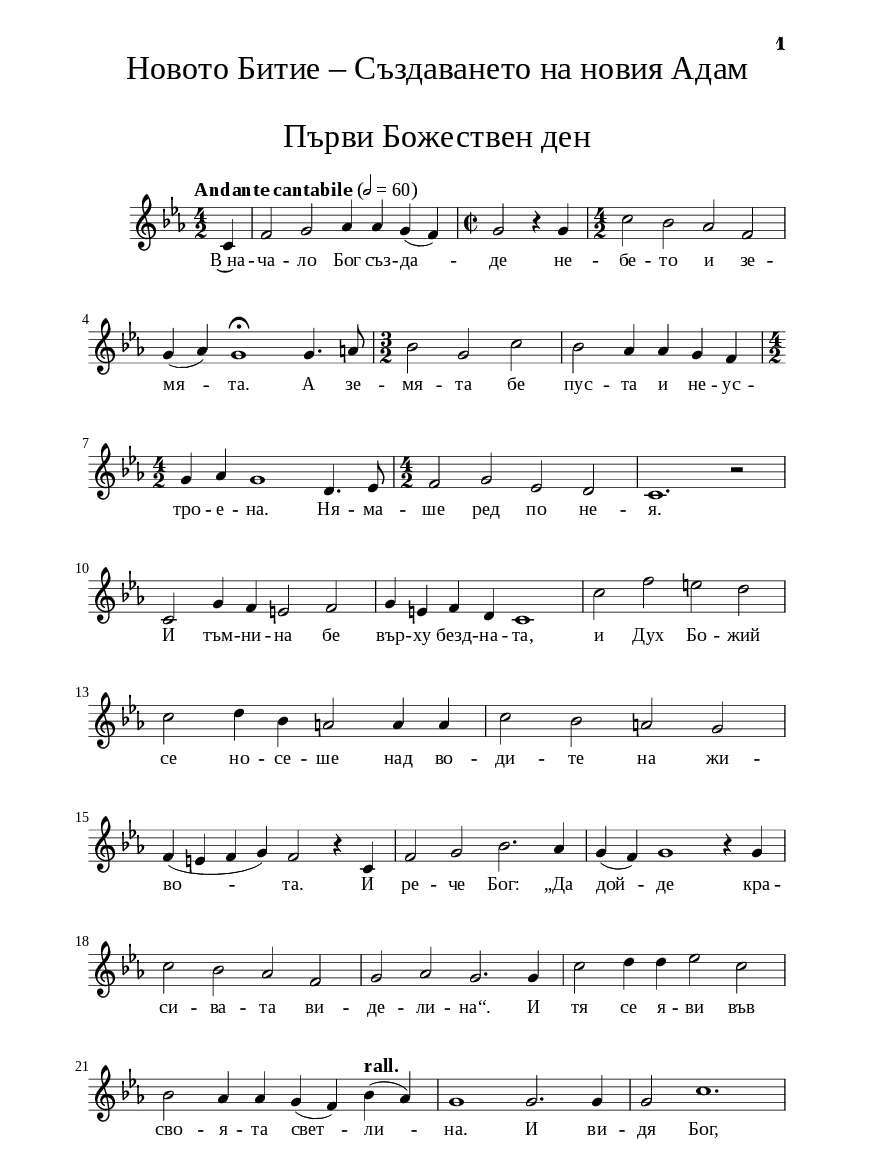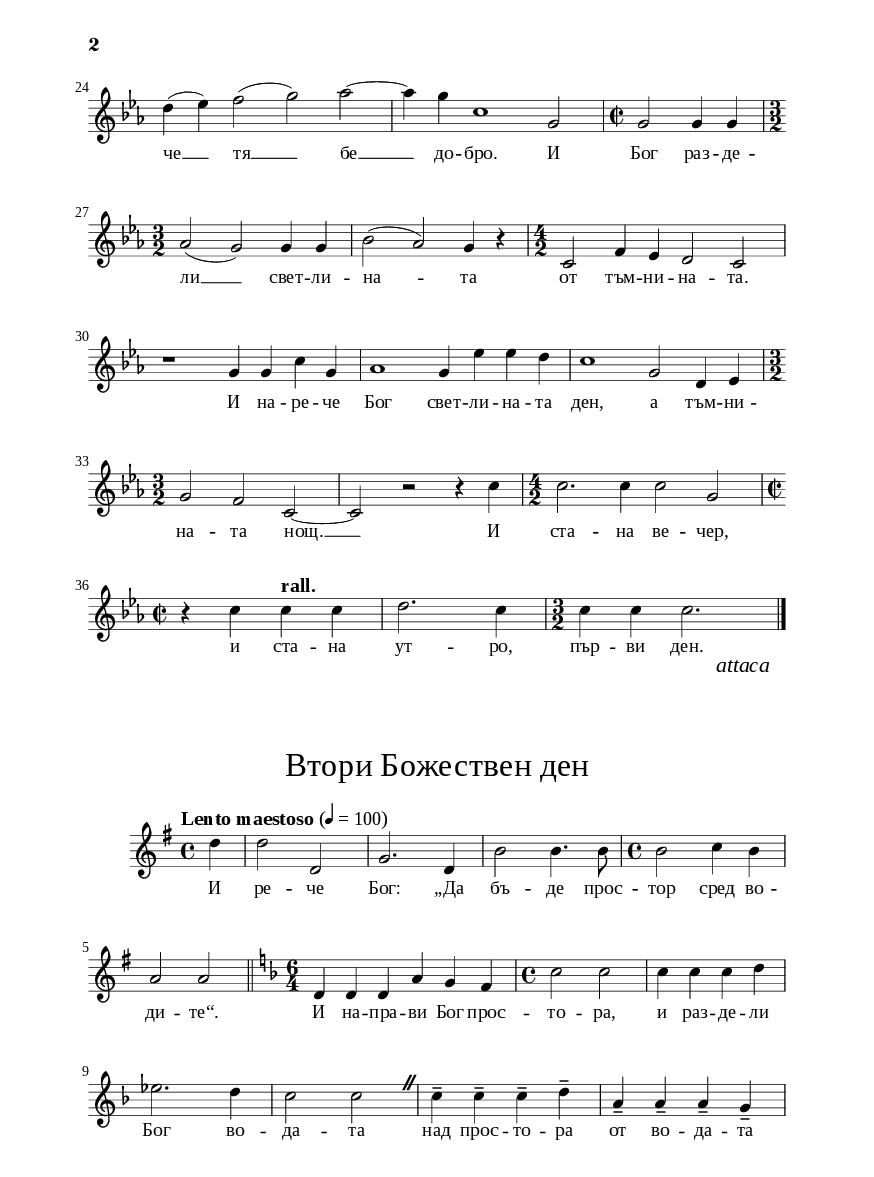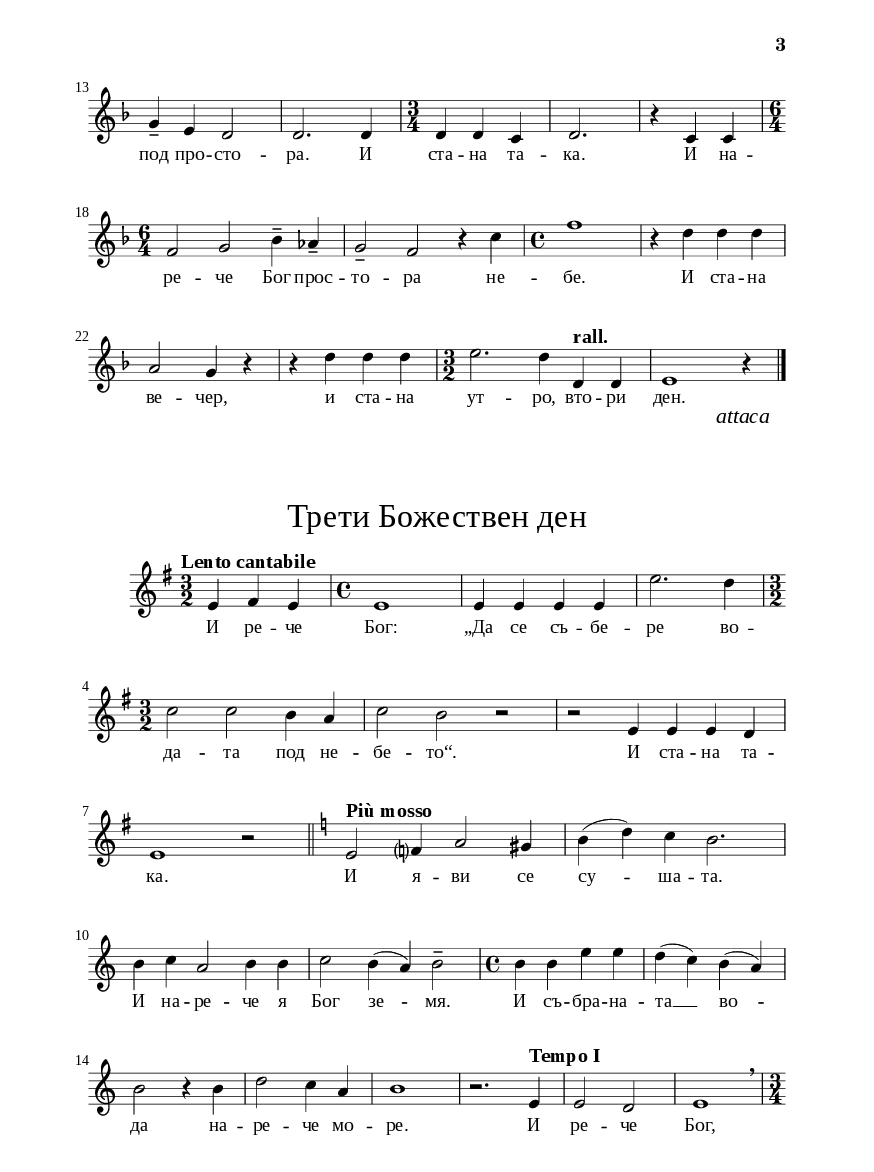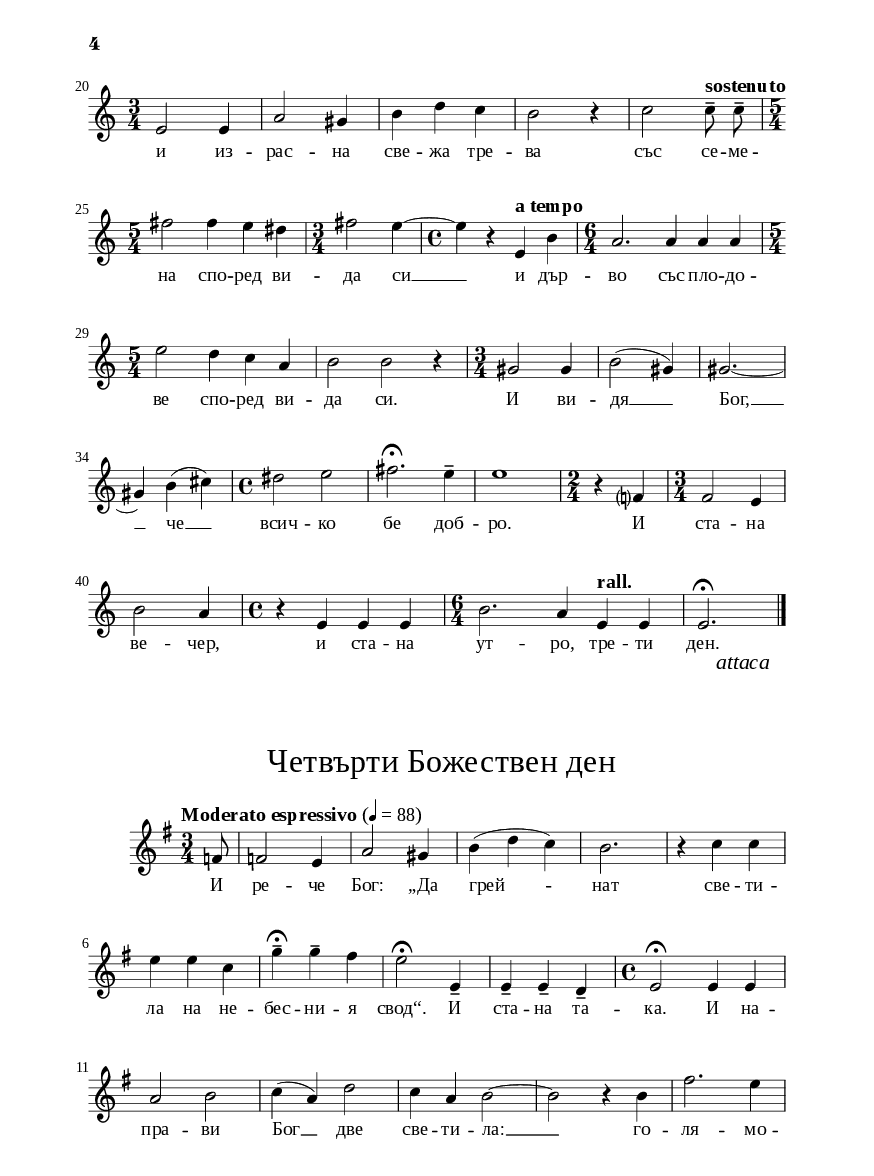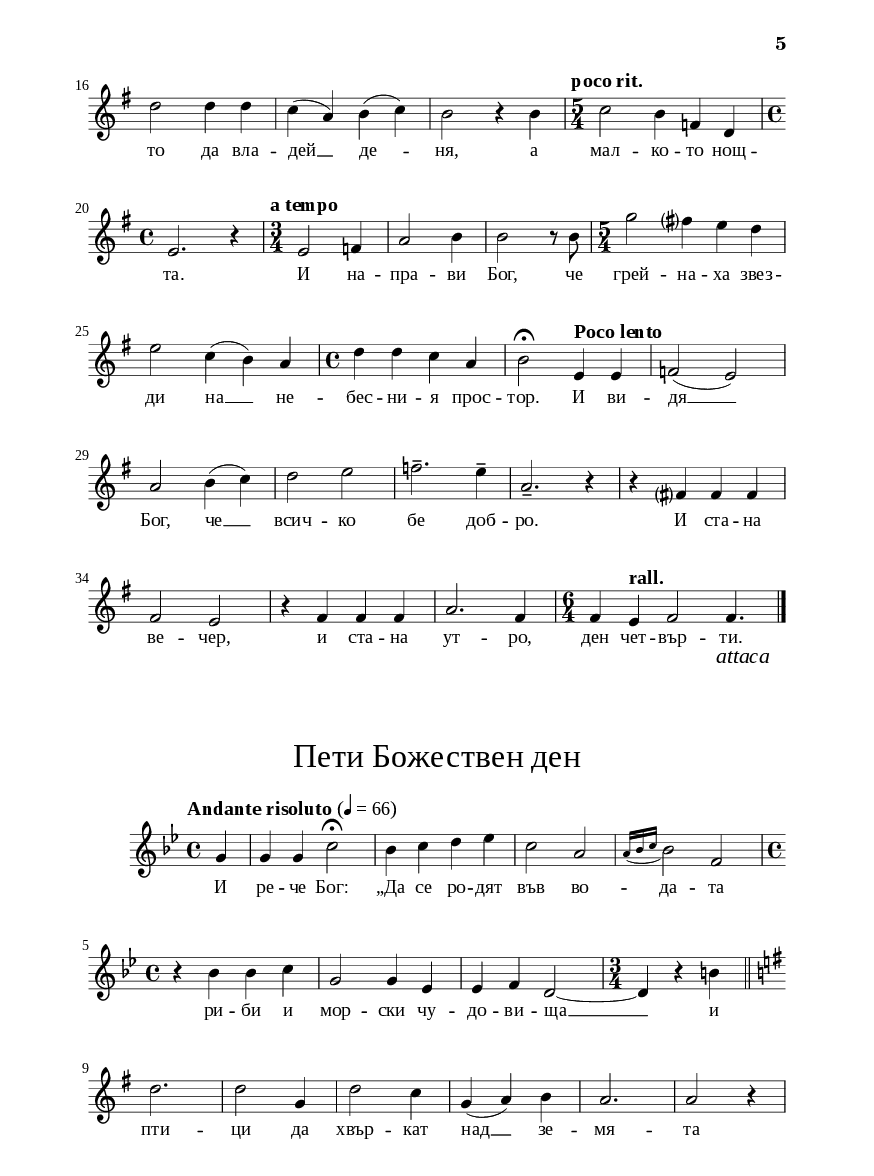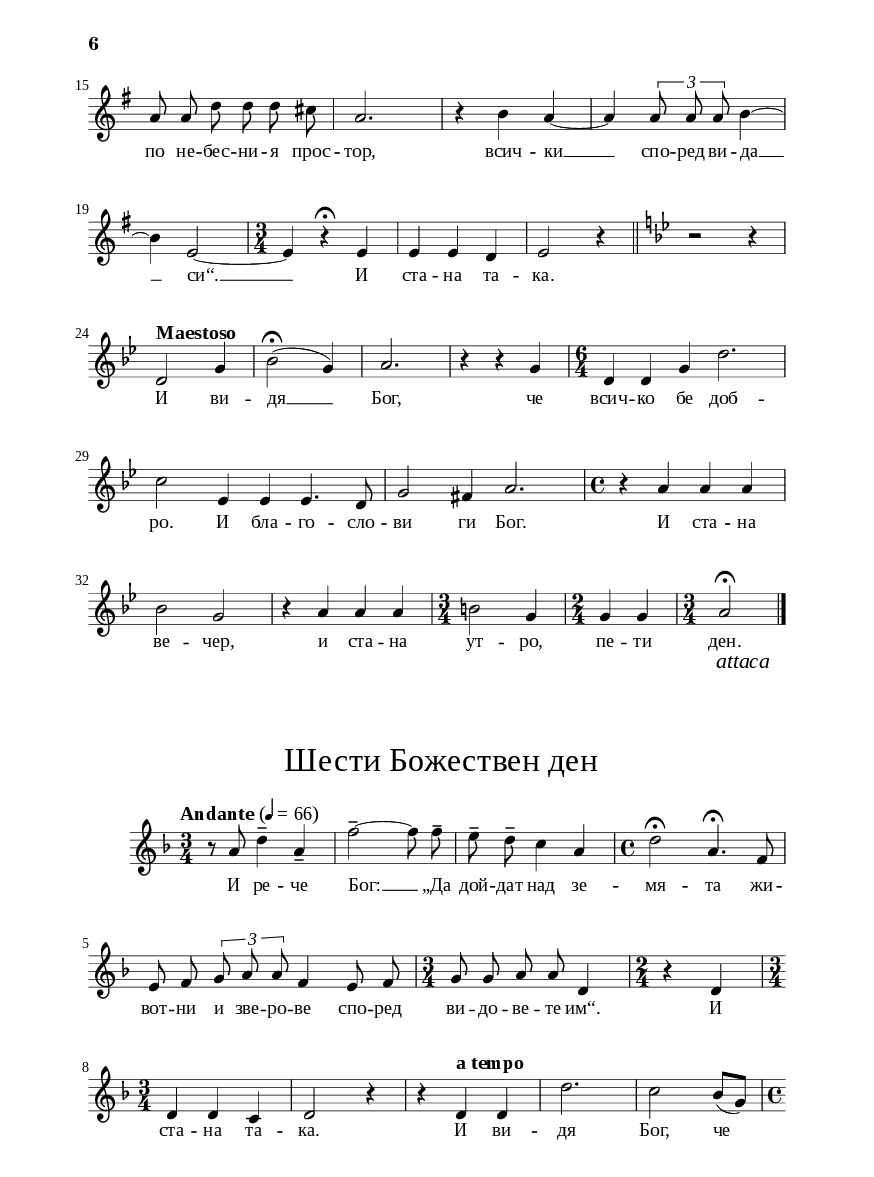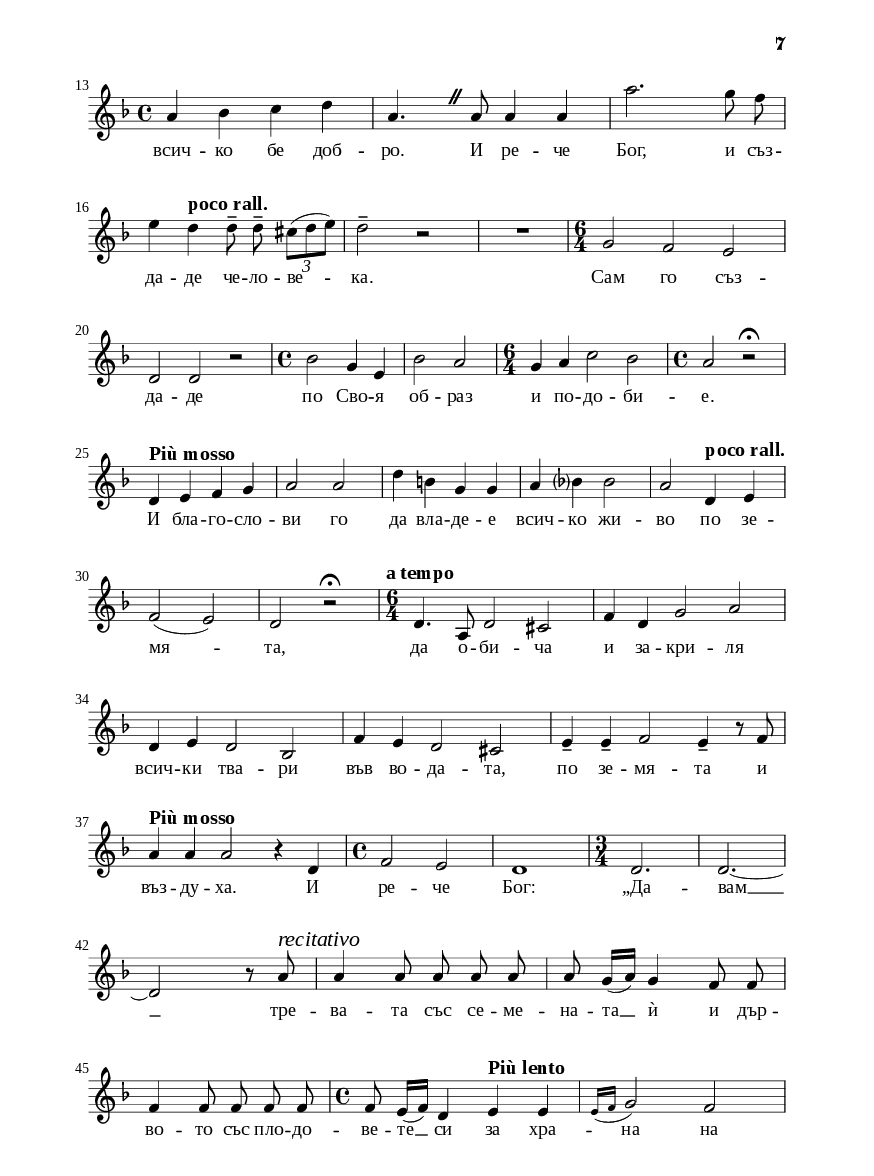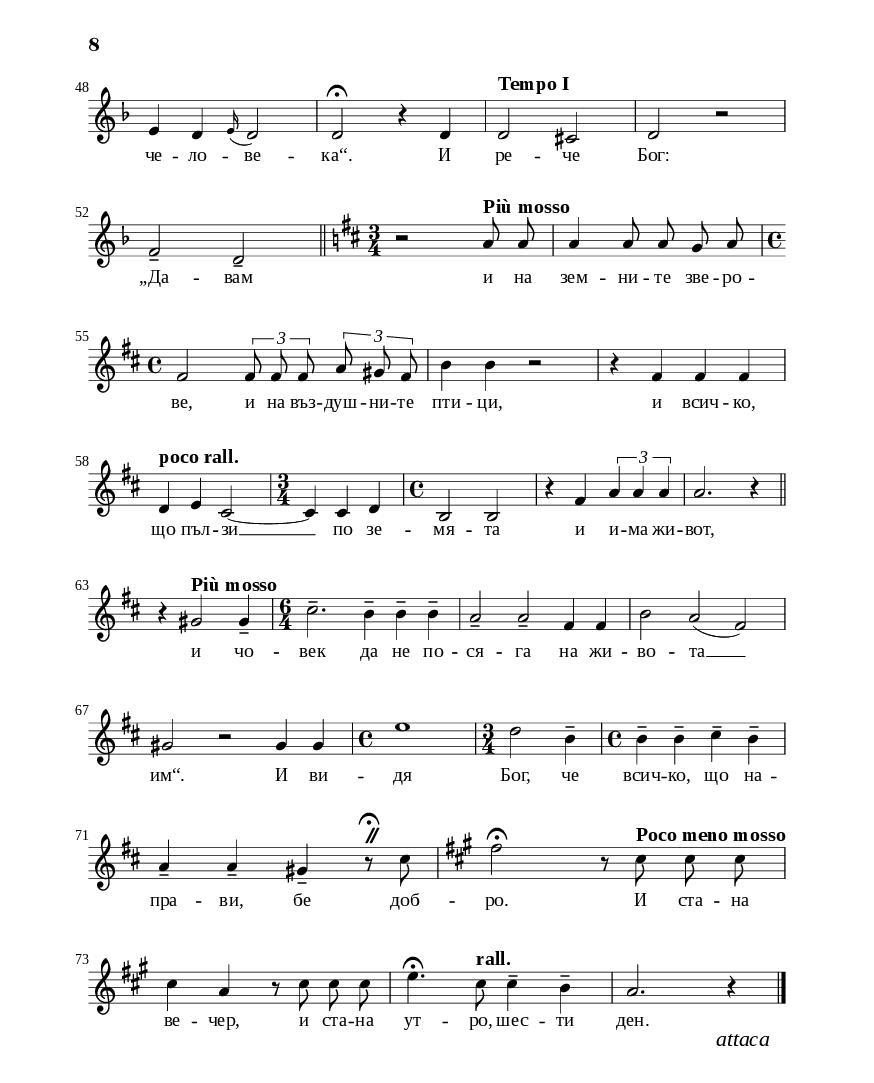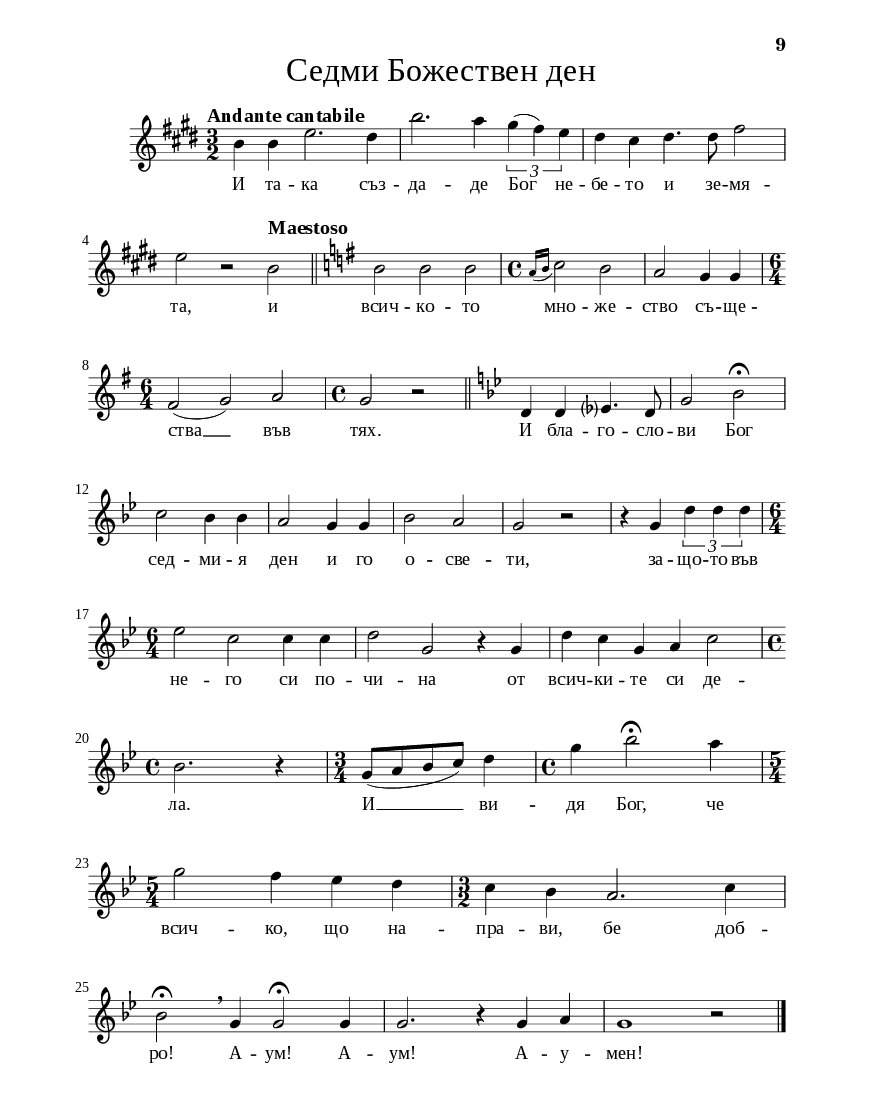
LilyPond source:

\version "2.24.4"

% include paper part and global functions
\include "include/globals.ily"

\bookpart {
  \label #'ref191
  \tocItem \markup "Новото Битие"
  \label #'ref191_1
  \tocItem \markup "     Първи Божествен ден"
  \include "include/bookpart-paper.ily"
  \markup \center-column \normal-text {
    \center-align
    \fill-line { \with-link #'ref_desc_18 \abs-fontsize #16  "Новото Битие – Създаването на новия Адам" }
    % \vspace #1
    % \fill-line {\abs-fontsize #14.5  "" }
    \center-align

    \vspace #-0.1
    \center-align

    \vspace #-0.1
    \center-align
    \hspace #5.1

    \center-align
    \line \fontsize #-3 { " " }
  }
  \score {
    \include "include/score-layout.ily"
    \new Voice \absolute {
      \clef treble
      \key c \minor
      \time 4/2
      \tempoFunc "Andante cantabile" 2 "60"
      \autoBeamOff
      \partial 4
      c'4 | f'2 g'2
      as'4 as'4 g'4 ( f'4 ) | \time 2/2 g'2 r4 g'4 | % 3
      \time 4/2 c''2 bes'2 as'2 f'2 \break | % 4
      g'4 ( as'4 ) g'1 \fermata g'4. a'8 | % 5
      \time 3/2  bes'2 g'2 c''2 | % 6
      bes'2 as'4 as'4 g'4 f'4 \break | % 7
      \time 4/2  g'4 as'4 g'1 d'4. es'8 | % 8
      \time 4/2  f'2 g'2 es'2 d'2 | % 9
      c'1. r2 \break |
      c'2 g'4 f'4 e'2 f'2 | % 11
      g'4 e'4 f'4 d'4 c'1 | % 12
      c''2 f''2 e''2 d''2 \break | % 13
      c''2 d''4 bes'4 a'2 a'4 a'4 | % 14
      c''2 bes'2 a'2 g'2 \break | % 15
      f'4 ( e'4 f'4 g'4 ) f'2 r4 c'4 | % 16
      f'2 g'2 bes'2. as'4 | % 17
      g'4 ( f'4 ) g'1 r4 g'4 \break | % 18
      c''2 bes'2 as'2 f'2 | % 19
      g'2 as'2 g'2. g'4 |
      c''2 d''4 d''4 es''2 c''2 \break | % 21
      bes'2 as'4 as'4 g'4 ( f'4 )  \tempo "rall." bes'4( as'4 )
      | % 22
      g'1 g'2. g'4 | % 23
      g'2 c''1.  | \break % 24
      d''4 ( es''4 ) f''2 ( g''2 ) as''2 ~ | % 25
      as''4 g''4 c''1 g'2 | % 26
      \time 2/2  g'2 g'4 g'4 \break | % 27
      \time 3/2  as'2 ( g'2 ) g'4 g'4 | % 28
      bes'2 ( as'2 ) g'4 r4 | % 29
      \time 4/2  c'2 f'4 es'4 d'2 c'2 \break |
      r1 g'4 g'4 c''4 g'4 | % 31
      as'1 g'4 es''4 es''4 d''4 | % 32
      c''1 g'2 d'4 es'4 \break | % 33
      \time 3/2  g'2 f'2 c'2 ~ | % 34
      c'2 r2 r4 c''4 | % 35
      \time 4/2  c''2. c''4 c''2 g'2 \break | % 36
      \time 2/2  r4 c''4 \tempo "rall."  c''4c''4 | % 37
      d''2. c''4 | % 38
      \time 3/2 c''4 c''4 c''2. \bar "|."
    }

    \addlyrics {
      В~на -- ча --
      ло Бог съз -- да -- де не -- бе -- то и зе --
      мя -- та. А зе -- мя -- та бе пус -- та и не
      -- ус -- тро -- е -- на. Ня -- ма -- ше ред по
      не -- я. И тъм -- ни -- на бе вър -- ху безд --
      на -- та, и Дух Бо -- жий се но -- се -- ше
      над во -- ди -- те на жи -- во -- та. И ре --
      че Бог: „Да дой -- де кра -- си -- ва -- та ви
      -- де -- ли -- на“. И тя се я -- ви във сво --
      я -- та свет -- ли -- на. И ви -- дя Бог, че __
      тя __ бе __ до -- бро. И Бог раз -- де -- ли __ свет --
      ли -- на -- та от тъм -- ни -- на -- та. И на --
      ре -- че Бог свет -- ли -- на -- та ден, а тъм
      -- ни -- на -- та нощ. __ И ста -- на ве -- чер, и
      ста -- на ут -- ро, пър -- ви ден.}

      \header {
        title = \titleFunc #'ref_desc_18 "Първи Божествен ден" "Părvi Božestven den"
      }

      \midi{}

    } % score

    \markup \raise #4.5 \override #'(baseline-skip . 2) {
      \column {
        \fill-line \huge \italic { "" "" \concat {"attaca" "   " }}
      }
    }
    \markup \vspace #3
    \label #'ref192
    \tocItem \markup "     Втори Божествен ден"
    \include "include/bookpart-paper.ily"
    \score {
      \include "include/score-layout.ily"
      \new Voice \absolute {
        \clef treble
        \key g \major
        \time 4/4
        \tempoFunc "Lento maestoso" 4 "100"
        \autoBeamOff
        \partial 4  d''4 | % 2
        d''2 d'2 | % 3
        g'2. d'4 | % 4
        b'2 b'4. b'8 | % 5
        \time 4/4 b'2 c''4 b'4 \break | % 6
        a'2 a'2 \bar "||"
        | % 7
        \time 6/4  | % 7
        \key d \minor
        d'4 d'4 d'4 a'4 g'4
        f'4 | % 8
        \time 4/4  | % 8
        c''2 c''2 | % 9
        c''4 c''4 c''4 d''4 \break|
        es''2. d''4  | % 11
        c''2 c''2 \caesura | % 12
        c''4 -- c''4 -- c''4 -- d''4
        -- | % 13
        a'4 -- a'4 -- a'4 -- g'4 -- \break | % 14
        g'4 -- e'4 d'2 | % 15
        d'2. d'4  | % 16
        \time 3/4  | % 16
        d'4 d'4 c'4 | % 17
        d'2. | % 18
        r4 c'4 c'4 | % 19
        \time 6/4  | % 19
        f'2 g'2 bes'4 -- as'4 -- |

        g'2 -- f'2 r4 c''4 | % 21
        \time 4/4  | % 21
        f''1  | % 22
        r4 d''4 d''4 d''4 \break | % 23
        a'2 g'4 r4 | % 24
        r4 d''4 d''4 d''4 | % 25
        \time 3/2  | % 25
        e''2. d''4 \tempo "rall." d'4
        d'4 | % 26
        e'1 r4 \bar "|."
      }

      \addlyrics {
        И
        ре -- че Бог: „Да бъ -- де прос --
        тор сред во -- ди -- те“. И на --
        пра -- ви Бог прос -- то -- ра, и
        раз -- де -- ли Бог во -- да -- та
        над прос -- то -- ра от во -- да --
        та под про -- сто -- ра. И ста --
        на та -- ка. И на -- ре -- че Бог
        прос -- то -- ра не -- бе. И ста --
        на ве -- чер, и ста -- на ут -- ро,
        вто -- ри ден.}

        \header {
          title = \titleFunc #'ref_desc_18 "Втори Божествен ден" "Vtori Božestven den"
        }

        \midi{}

      } % score

      \markup \raise #4.5 \override #'(baseline-skip . 2) {
        \column {
          \fill-line \huge \italic { "" "" \concat {"attaca" "   " }}
        }
      }
      \markup \vspace #3
      \label #'ref193
      \tocItem \markup "     Трети Божествен ден"
      \include "include/bookpart-paper.ily"
      \score {
        \include "include/score-layout.ily"

        \new Voice \absolute {
          \clef treble
          \key e \minor
          \time 3/2
          \tempo "Lento cantabile"
          \autoBeamOff
          \partial 2.
          e'4  fis'4
          e'4 | % 2
          \time 4/4  | % 2
          e'1 | % 3
          e'4  e'4  e'4  e'4 | % 4
          e''2. d''4 \break  | % 5
          \time 3/2   | % 5
          c''2 c''2 b'4  a'4 | % 6
          c''2 b'2 r2 | % 7
          r2  e'4  e'4  e'4  d'4 \break | % 8
          e'1 r2 \bar "||"
          \key a \minor | % 9
          \tempo "Più mosso"e'2 f'?4  a'2
          gis'4 |
          b'4 ( d''4 ) c''4 b'2. \break | % 11
          b'4 c''4  a'2 b'4 b'4
          | % 12
          c''2 b'4 (  a'4 ) b'2 -- | % 13
          \time 4/4  | % 13
          b'4 b'4 e''4 e''4 | % 14
          d''4 ( c''4 ) b'4 (  a'4 )
          \break | % 15
          b'2 r4 b'4 | % 16
          d''2 c''4  a'4 | % 17
          b'1 | % 18
          r2.  \tempo "Tempo I" e'4 | % 19
          e'2  d'2 |
          e'1 \breathe  \break | % 21
          \time 3/4  | % 21
          e'2  e'4  | % 22
          a'2  gis'4 | % 23
          b'4 d''4 c''4 | % 24
          b'2 r4 | % 25
          c''2 \tempo"sostenuto" c''8 --
          c''8 -- \break | % 26
          \time 5/4  | % 26
          fis''2 fis''4 e''4 dis''4 | % 27
          \time 3/4  | % 27
          fis''2 e''4 ~ | % 28
          \time 4/4  | % 28
          e''4 r4  \tempo"a tempo"e'4
          b'4 | % 29
          \time 6/4  | % 29
          a'2.  a'4  a'4  a'4 \break |
          \time 5/4  |
          e''2 d''4 c''4  a'4  | % 31
          b'2 b'2 r4 | % 32
          \time 3/4  | % 32
          gis'2  gis'4 | % 33
          b'2 (  gis'4 ) | % 34
          gis'2. ~ \break | % 35
          gis'4 b'4 ( cis''4 ) | % 36
          \time 4/4  | % 36
          dis''2 e''2  | % 37
          fis''2. ^\fermata e''4 -- | % 38
          e''1 | % 39
          \time 2/4  | % 39
          r4  f'?4 |
          \time 3/4  |
          f'2  e'4 \break | % 41
          b'2  a'4 | % 42
          \time 4/4  | % 42
          r4  e'4  e'4  e'4 | % 43
          \time 6/4  | % 43
          b'2.  a'4   % 44
          \tempo"rall."e'4 e'4 | e'2. \fermata
          \bar "|."
        }

        \addlyrics {
          И
          ре -- че Бог: „Да се съ -- бе --
          ре во -- да -- та под не -- бе --
          то“. И ста -- на та -- ка. И я --
          ви се су -- ша -- та. И на --
          ре -- че я Бог зе -- мя. И съ
          -- бра -- на -- та __  во -- да на
          -- ре -- че мо -- ре. И ре -- че
          Бог, и из -- рас -- на све -- жа
          тре -- ва със се -- ме -- на спо --
          ред ви -- да си __  и дър -- во
          със пло -- до -- ве спо -- ред ви --
          да си. И ви -- дя __  Бог, __ че __
          всич -- ко бе доб -- ро. И ста
          -- на ве -- чер, и ста -- на ут --
          ро, тре -- ти ден.}

          \header {
            title = \titleFunc #'ref_desc_18 "Трети Божествен ден" "Treti Božestven den"
          }

          \midi{}

        } % score

        \markup \raise #4.5 \override #'(baseline-skip . 2) {
          \column {
            \fill-line \huge \italic { "" "" \concat {"attaca" "   " }}
          }
        }
        \markup \vspace #3
        \label #'ref194
        \tocItem \markup "     Четвърти Божествен ден"
        \include "include/bookpart-paper.ily"
        \score {
          \include "include/score-layout.ily"

          \new Voice \absolute {
            \clef treble
            \key e \minor
            \time 3/4
            \tempoFunc "Moderato espressivo" 4 "88"
            \autoBeamOff
            \partial 8
            f'8  | % 2
            f'2  e'4 | % 3
            a'2  gis'4 | % 4
            b'4 ( d''4 c''4 ) | % 5
            b'2. | % 6
            r4 c''4 c''4 \break  | % 7
            e''4 e''4 c''4 | % 8
            g''4 ^\fermata -- g''4 -- fis''4
            | % 9
            e''2 ^\fermata  e'4 -- |
            e'4 --  e'4 --  d'4 -- | % 11
            \time 4/4  | % 11
            e'2 ^\fermata  e'4  e'4 \break | % 12
            a'2 b'2 | % 13
            c''4 (  a'4 ) d''2 | % 14
            c''4  a'4 b'2 ~ | % 15
            b'2 r4 b'4 | % 16
            fis''2. e''4 \break  | % 17
            d''2 d''4 d''4 | % 18
            c''4 (  a'4 ) b'4 ( c''4 ) | % 19
            b'2 r4 b'4 |
            \time 5/4  |
            \tempo"poco rit." c''2 b'4
            f'4  d'4 \break | % 21
            \time 4/4  | % 21
            e'2. r4 | % 22
            \time 3/4  | % 22
            \tempo"a tempo"e'2 f'4 | % 23
            a'2 b'4 | % 24
            b'2 r8 b'8 | % 25
            \time 5/4  | % 25
            g''2 fis''?4 e''4 d''4 \break  | % 26
            e''2 c''4 ( b'4 )  a'4 | % 27
            \time 4/4  | % 27
            d''4 d''4 c''4  a'4 | % 28
            b'2 ^\fermata \tempo"Poco lento" e'4
            e'4 | % 29
            f'2 (  e'2 ) \break |
            a'2 b'4 ( c''4 ) | % 31
            d''2 e''2 | % 32
            f''2. -- e''4 --  | % 33
            a'2. -- r4 | % 34
            r4  fis'?4  fis'4  fis'4 \break | % 35
            fis'2  e'2 | % 36
            r4  fis'4  fis'4  fis'4 | % 37
            a'2.  fis'4 | % 38
            \time 6/4  | % 38
            fis'4  \tempo "rall." e'4  fis'2
            fis'4. \bar "|."
          }

          \addlyrics {
            И
            ре -- че Бог: „Да грей --
            нат све -- ти -- ла на не -- бес --
            ни -- я свод“. И ста -- на та --
            ка. И на -- пра -- ви Бог __  две
            све -- ти -- ла: __  го -- ля -- мо --
            то да вла -- дей __  де -- ня,
            а мал -- ко -- то нощ -- та. И на --
            пра -- ви Бог, че грей -- на -- ха
            звез -- ди на __  не -- бес -- ни --
            я прос -- тор. И ви -- дя __  Бог,
            че __  всич -- ко бе доб -- ро. И
            ста -- на ве -- чер, и ста -- на
            ут -- ро, ден чет -- вър -- ти.}

            \header {
              title = \titleFunc #'ref_desc_18 " Четвърти Божествен ден" "Četvărti Božestven den"
            }

            \midi{}

          } % score

          \markup \raise #4.5 \override #'(baseline-skip . 2) {
            \column {
              \fill-line \huge \italic { "" "" \concat {"attaca" "   " }}
            }
          }
          \markup \vspace #3
          \label #'ref195
          \tocItem \markup "     Пети Божествен ден "
          \include "include/bookpart-paper.ily"
          \score {
            \include "include/score-layout.ily"

            \new Voice \absolute {
              \clef treble
              \key g \minor
              \time 4/4
              \tempoFunc "Andante risoluto" 4 "66"
              \autoBeamOff
              \partial 4
              g'4
              | % 146
              g'4 g'4 c''2 ^\fermata | % 147
              bes'4  c''4  d''4  es''4 | % 148
              c''2 a'2 | % 149
              \acciaccatura {  a'16 [ bes' c''] } bes'2 f'2 |
              \time 4/4
              r4  bes'4  bes'4  c''4 | % 151
              g'2 g'4 es'4 | % 152
              es'4 f'4 d'2 ~ | % 153
              \time 3/4  | % 153
              d'4 r4  b'4 \bar "||"
              \break | % 154
              \key g \major | % 154
              d''2. | % 155
              d''2 g'4 | % 156
              d''2  c''4 | % 157
              g'4 ( a'4 )  b'4 | % 158
              a'2. | % 159
              a'2 r4 \break |
              a'8 a'8  d''8  d''8  d''8
              cis''8 | % 161
              a'2. | % 162
              r4  b'4 a'4 ~ | % 163
              a'4 %\once \omit TupletBracket
              \times 2/3  {
                a'8 a'8 a'8
              }
              b'4 ~ \break | % 164
              b'4 e'2 ~  | % 165
              \time 3/4 e'4 r4 ^\fermata e'4 | % 166
              e'4 e'4 d'4 | % 167
              e'2 r4 \bar "||"
              \key bes \major | % 168
              r2 r4 | \break % 169
              \tempo "Maestoso" d'2 g'4 |

              bes'2 ( ^\fermata g'4 ) | % 171
              a'2. | % 172
              r4 r4 g'4 | % 173
              \time 6/4  | % 173
              d'4 d'4 g'4  d''2. \break | % 174
              c''2 es'4 es'4 es'4. d'8 | % 175
              g'2 fis'4 a'2. | % 176
              \time 4/4  | % 176
              r4 a'4 a'4 a'4 | \break % 177
              bes'2 g'2 | % 178
              r4 a'4 a'4 a'4 | % 179
              \time 3/4  | % 179
              b'2 g'4 |
              \time 2/4  |
              g'4 g'4 | % 181
              \time 3/4 | % 181
              a'2 \fermata \bar "|."
            }

            \addlyrics {
              И ре -- че Бог:
              „Да се ро -- дят във во --
              да -- та ри -- би и мор -- ски
              чу -- до -- ви -- ща __  и пти -- ци
              да хвър -- кат над __  зе -- мя --
              та по не -- бес -- ни -- я прос --
              тор, всич -- ки __  спо -- ред ви --
              да __ си“. __  И ста -- на та --
              ка. И ви -- дя __  Бог, че всич --
              ко бе доб -- ро. И бла -- го --
              сло -- ви ги Бог. И ста -- на ве
              -- чер, и ста -- на ут -- ро, пе --
              ти ден.}

              \header {
                title = \titleFunc #'ref_desc_18 "Пети Божествен ден" "Peti Božestven den"
              }

              \midi{}

            } % score

            \markup \raise #4.5 \override #'(baseline-skip . 2) {
              \column {
                \fill-line \huge \italic { "" "" \concat {"attaca" "   " }}
              }
            }
            \markup \vspace #3

            \label #'ref195
            \tocItem \markup "     Шести Божествен ден "

            \include "include/bookpart-paper.ily"
            \score {
              \include "include/score-layout.ily"

              \new Voice \absolute {
                \clef treble
                \key d \minor
                \time 3/4
                \tempoFunc "Andante" 4 "66"
                \autoBeamOff
                r8 a'8  d''4 -- a'4 --
                | % 183
                f''2 ~ --  f''8  f''8 -- | % 184
                e''8 --  d''8 --  c''4 a'4 | % 185
                \time 4/4  | % 185
                d''2 ^\fermata a'4. ^\fermata f'8 \break | % 186
                e'8 f'8
                \times 2/3  {
                  g'8  a'8 a'8
                }
                f'4 e'8 f'8 | % 187
                \time 3/4  | % 187
                g'8 g'8 a'8 a'8 d'4 | % 188
                \time 2/4  | % 188
                r4 d'4  \break | % 189
                \time 3/4  | % 189
                d'4 d'4 c'4 |
                d'2 r4 | % 191
                r4 \tempo "a tempo" d'4  d'4 | % 192
                d''2. | % 193
                c''2 bes'8 ( [ g'8 ) ] \break | % 194
                \time 4/4  | % 194
                a'4  bes'4  c''4  d''4  | % 195
                a'4.\caesura a'8 a'4 a'4 | % 196
                a''2.  g''8 f''8 \break | % 197
                e''4 \tempo "poco rall." d''4
                d''8 --  d''8 -- \once \omit TupletBracket
                \times 2/3  {
                  cis''8 ( [  d''8  e''8 ) ]
                } |
                d''2  -- r2 | % 199
                R1 |
                \time 6/4  |
                g'2 f'2 e'2 \break | % 201
                d'2 d'2 r2  | % 202
                \time 4/4  | % 202
                bes'2 g'4 e'4 | % 203
                bes'2 a'2 | % 204
                \time 6/4  | % 204
                g'4 a'4  c''2  bes'2 | % 205
                \time 4/4  | % 205
                a'2 r2 ^\fermata \break | % 206
                \tempo"Più mosso" d'4 e'4 f'4
                g'4 | % 207
                a'2 a'2 | % 208
                d''4  b'4 g'4 g'4 | % 209
                a'4  bes'?4  bes'2 |
                a'2 \tempo"poco rall." d'4 e'4 \break  | % 211
                f'2 ( e'2 ) | % 212
                d'2 r2 ^\fermata | % 213
                \time 6/4  | % 213
                \tempo "a tempo" d'4. a8 d'2
                cis'2 | % 214
                f'4 d'4 g'2 a'2 \break | % 215
                d'4 e'4 d'2 bes2 | % 216
                f'4 e'4 d'2 cis'2 | % 217
                e'4 -- e'4 -- f'2 e'4 -- r8
                f'8 \break | % 218
                \tempo "Più mosso" a'4 a'4 a'2 r4
                d'4 | % 219
                \time 4/4  | % 219
                f'2 e'2 |
                d'1  | % 221
                \time 3/4  | % 221
                d'2. | % 222
                d'2. ~ \break | % 223
                d'2 r8  a'8^\markup{\huge \italic { recitativo } } | % 224
                a'4 a'8 a'8 a'8 a'8 | % 225
                a'8 g'16 ( [ a'16 ) ] g'4 f'8
                f'8 \break | % 226
                f'4 f'8 f'8 f'8 f'8  | % 227
                \time 4/4  | % 227
                f'8 e'16 ( [ f'16 ) ] d'4 \tempo"Più lento" e'4  e'4 |
                \grace { e'16 [ ( f' ]  } g'2 ) f'2 | \break
                e'4 d' \grace {
                  e'16 (
                } d'2 ) |
                d'2 \fermata r4 d'4 |
                \tempo"Tempo I" d'2 cis'2 | % 232
                d'2 r2 | \break % 233
                f'2 -- d'2 -- |  \bar "||"  % 234
                \time 3/4  | % 234
                \key d \major r2 \tempo"Più mosso" a'8 a'8  | % 235
                a'4 a'8 a'8 g'8 a'8  | % 236
                \time 4/4  | \break  % 236
                fis'2
                \times 2/3  {
                  fis'8  fis'8 fis'8
                }
                \times 2/3  {
                  a'8  gis'8 fis'8
                }
                |  % 237
                b'4  b'4 r2  | % 238
                r4 fis'4 fis'4 fis'4  | \break % 239
                \tempo "poco rall." d'4 e'4 cis'2~ |
                \time 3/4  |
                cis'4 cis'4 d'4 |  % 241
                \time 4/4  | % 241
                b2 b2 |  % 242
                r4 fis'4 \times 2/3 {
                  a'4 a'4 a'4
                }
                | % 243
                a'2. r4 | \bar "||" \break % 244
                r4 \tempo "Più mosso" gis'2 gis'4 -- |  % 245
                \time 6/4  | % 245
                cis''2. --  b'4 --  b'4 --  b'4
                -- |  % 246
                a'2 -- a'2 -- fis'4 fis'4
                | % 247
                b'2 a'2 ( fis'2 )  |  \break % 248
                gis'2 r2 gis'4 gis'4 | % 249
                \time 4/4  | % 249
                e''1 |
                \time 3/4  |
                d''2  b'4 -- | % 251
                \time 4/4  | % 251
                b'4 --  b'4 --  cis''4 --  b'4
                -- | \break  % 252
                a'4 -- a'4 -- gis'4 -- r8
                ^\markup {
                  \musicglyph #"scripts.caesura.straight"
                }
                ^\fermata
                cis''8  |  % 253
                \key a \major
                fis''2 ^\fermata r8  \tempo"Poco meno mosso" cis''8
                cis''8  cis''8 | \break % 254
                cis''4 a'4 r8  cis''8  cis''8
                cis''8 | % 255
                e''4. ^\fermata  \tempo"rall." cis''8
                cis''4 --  b'4 -- | % 256
                a'2. r4 \bar "|."


              }
              \addlyrics {
                И ре -- че Бог: __  „Да
                дой -- дат над зе -- мя -- та жи --
                вот -- ни и зве -- ро -- ве спо --
                ред ви -- до -- ве -- те им“. И
                ста -- на та -- ка. И ви -- дя Бог,
                че  всич -- ко бе доб -- ро. И
                ре -- че Бог, и съз -- да -- де че
                -- ло -- ве --  ка. Сам го съз
                -- да -- де по Сво -- я об -- раз и
                по -- до -- би -- е. И бла -- го --
                сло -- ви го да вла -- де -- е
                всич -- ко жи -- во по зе -- мя
                -- та, да о -- би -- ча и за --
                кри -- ля всич -- ки тва -- ри във
                во -- да -- та, по зе -- мя -- та и
                въз -- ду -- ха. И ре -- че Бог:
                „Да -- вам  __ тре -- ва -- та
                със се -- ме -- на -- та __  ѝ и
                дър -- во -- то със пло -- до -- ве
                -- те __  си за хра --
                на на че -- ло --  ве -- ка“. И ре --
                че Бог: „Да -- вам и на зем --
                ни -- те зве -- ро -- ве, и на въз
                -- душ -- ни -- те пти -- ци, и всич
                -- ко, що пъл -- зи __ по зе -- мя
                -- та и и -- ма жи -- вот, и чо --
                век да не по -- ся -- га на жи --
                во -- та __ им“. И ви -- дя Бог,
                че всич -- ко, що на -- пра -- ви,
                бе доб -- ро. И ста -- на ве --
                чер, и ста -- на ут -- ро, шес --
                ти ден.
              }

              \header {
                title = \titleFunc #'ref_desc_18 " Шести Божествен ден" "Šesti Božestven den"
              }

              \midi{}

            } % score

            \markup \raise #4.5 \override #'(baseline-skip . 2) {
              \column {
                \fill-line \huge \italic { "" "" \concat {"attaca" "   " }}
              }
            }
            \markup \vspace #3
            \label #'ref199
            \tocItem \markup "     Седми Божествен ден"
            \include "include/bookpart-paper.ily"
            \score {
              \include "include/score-layout.ily"

              \new Voice \absolute {
                \clef treble
                \key e \major
                \time 3/2
                \tempo "Andante cantabile"
                \autoBeamOff
                b'4  b'4 e''2.  dis''4 | % 258
                b''2.  a''4 \times 2/3 {
                  gis''4 (  fis''4 )  e''4
                }
                | % 259
                dis''4  cis''4  dis''4.  dis''8
                fis''2 \break |
                e''2 r2   \tempo "Maestoso" b'2  \bar
                "||"
                \key g \major | % 261
                b'2  b'2  b'2 | % 262
                \time 4/4  |

                \grace { a'16 ([b'16] } c''2) b'2 | a'2 g'4 g'4 | \break

                \time 6/4  | % 264
                fis'2 ( g'2 ) a'2 | % 265
                \time 4/4  | % 265
                g'2 r2 \bar "||"
                \key g \minor | % 266
                d'4 d'4 es'?4. d'8 | % 267
                g'2  bes'2 ^\fermata \break | % 268
                c''2  bes'4  bes'4 | % 269
                a'2 g'4 g'4 |
                bes'2 a'2 | % 271
                g'2 r2 | % 272
                r4 g'4 \times 2/3 {
                  d''4  d''4  d''4
                }
                \break | % 273
                \time 6/4  | % 273
                es''2  c''2  c''4  c''4 | % 274
                d''2 g'2 r4 g'4 | % 275
                d''4  c''4 g'4 a'4  c''2
                \break | % 276
                \time 4/4  | % 276
                bes'2. r4 | % 277
                \time 3/4  | % 277
                g'8 ( [ a'8 bes'8 c''8  ])
                d''4 | % 278
                \time 4/4  | % 278
                g''4  bes''2 ^\fermata  a''4 \break | % 279
                \time 5/4  | % 279
                g''2  f''4  es''4  d''4 |
                \time 3/2  |
                c''4  bes'4 a'2.  c''4 \break | % 281
                bes'2 ^\fermata \breathe g'4 g'2 ^\fermata
                g'4 | % 282
                g'2. r4 g'4 a'4 | % 283
                g'1 r2 \bar "|."
              }
              \addlyrics {
                И та -- ка съз -- да -- де
                Бог не -- бе -- то и зе -- мя --
                та, и всич -- ко -- то
                мно -- же -- ство съ -- ще -- ства __  във
                тях. И бла -- го -- сло -- ви Бог
                сед -- ми -- я ден и го о -- све --
                ти, за -- що -- то във не -- го си
                по -- чи -- на от всич -- ки -- те
                си де -- ла. И __    ви -- дя
                Бог, че всич -- ко, що на -- пра --
                ви, бе доб -- ро! А -- ум! А -- ум!
                А -- у -- мен!}

                \header {
                  title = \titleFunc #'ref_desc_18 " Седми Божествен ден" "Sedmi Božestven den"
                }

                \midi{}

              } % score


            } % bookpart

            % Più mosso
            %
